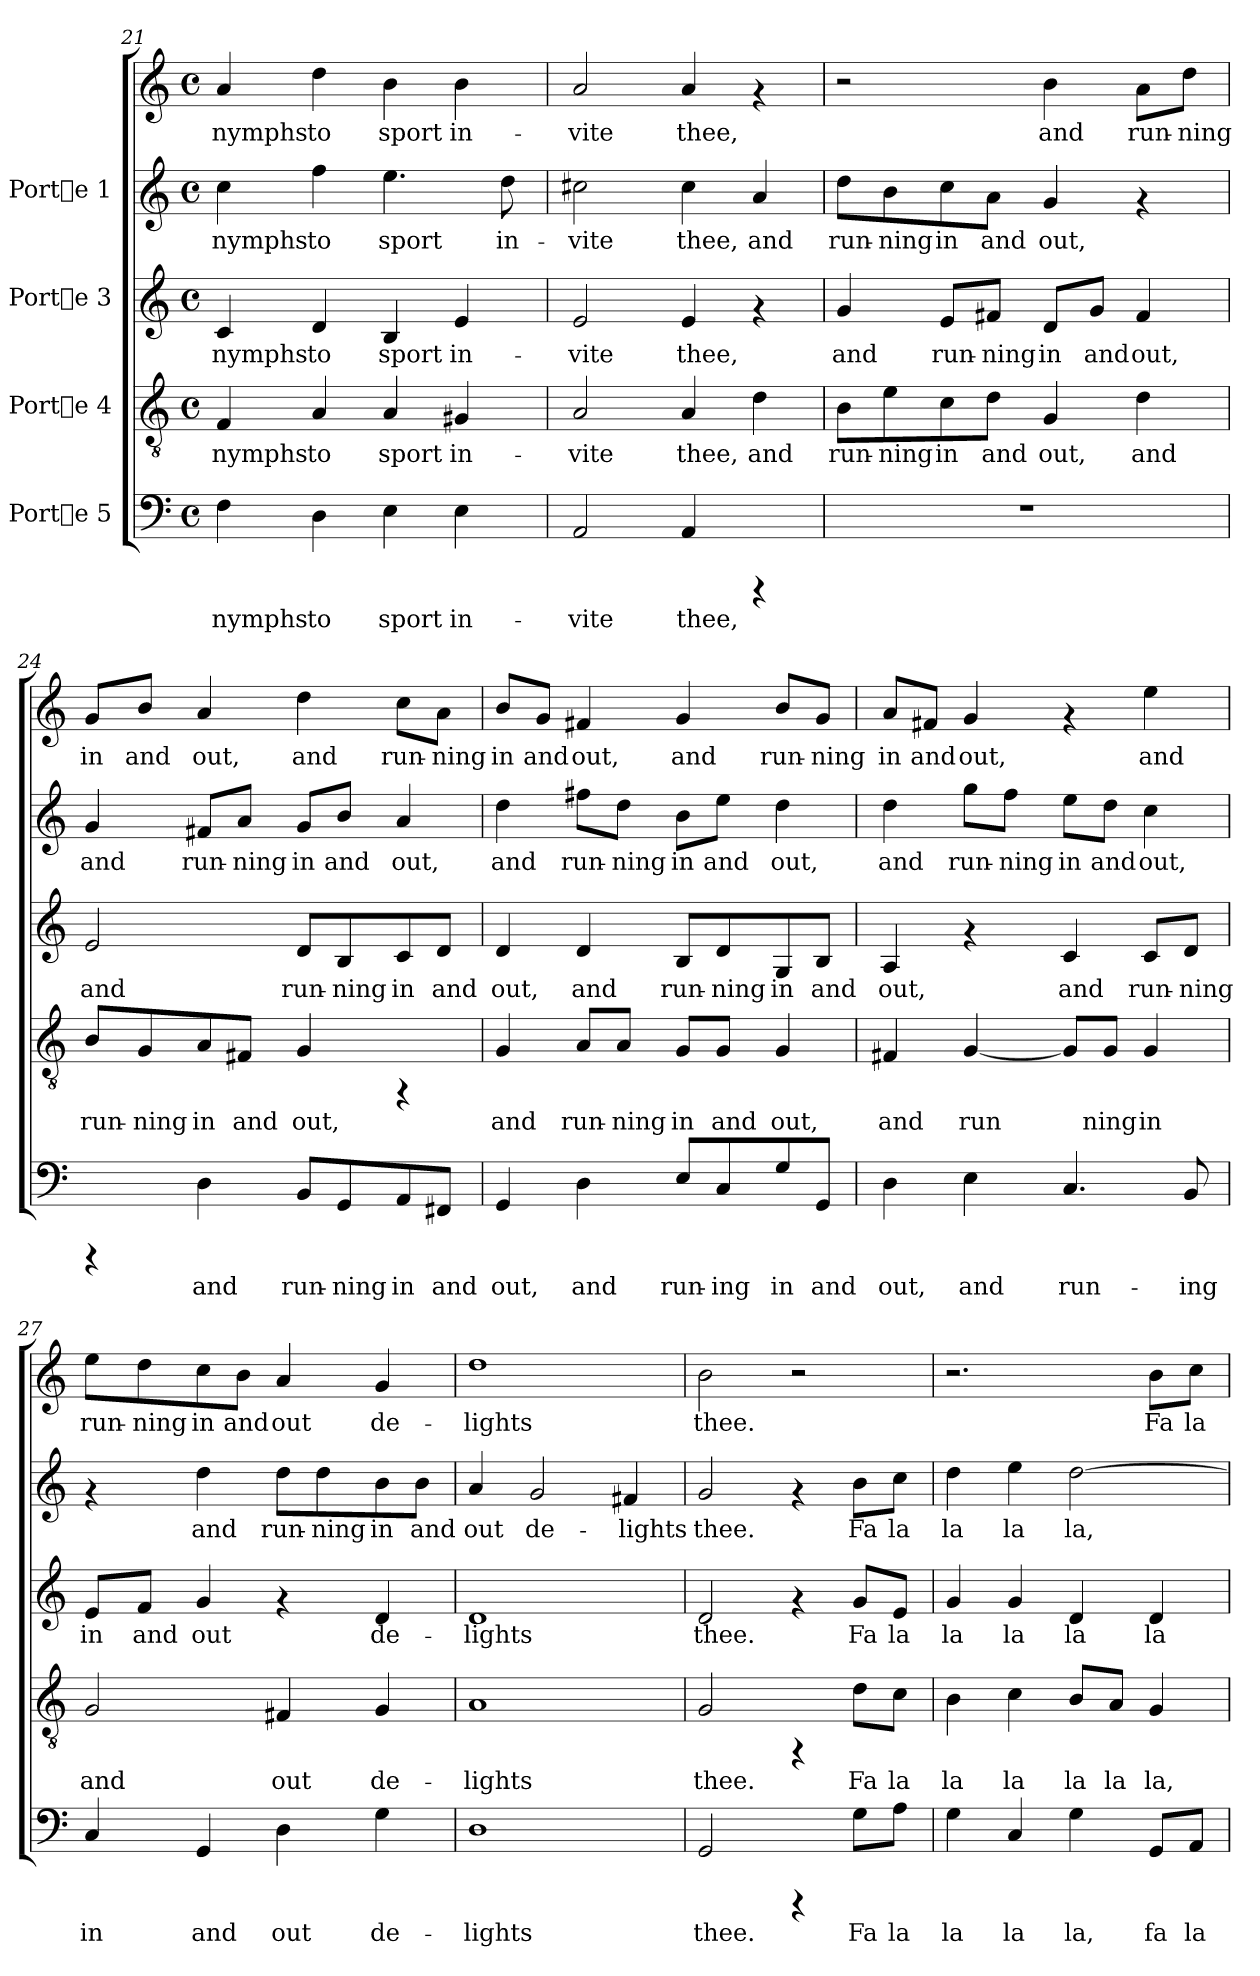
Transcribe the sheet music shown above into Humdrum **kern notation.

**kern	**text	**kern	**text	**kern	**text	**kern	**text	**kern	**text
*part4	*part4	*part3	*part3	*part2	*part2	*part1	*part1	*part1	*part1
*staff5	*staff5	*staff4	*staff4	*staff3	*staff3	*staff2	*staff2	*staff1	*staff1
*I"Porte 5	*	*I"Porte 4	*	*I"Porte 3	*	*I"Porte 1	*	*	*
*clefF4	*	*clefGv2	*	*clefG2	*	*clefG2	*	*clefG2	*
*M4/4	*	*M4/4	*	*M4/4	*	*M4/4	*	*M4/4	*
*met(c)	*	*met(c)	*	*met(c)	*	*met(c)	*	*met(c)	*
=21	=21	=21	=21	=21	=21	=21	=21	=21	=21
!	!LO:LY:b:cj	!	!LO:LY:b:cj	!	!LO:LY:b:cj	!	!LO:LY:b:cj	!	!LO:LY:b:cj
4F\	nymphs	4F/	nymphs	4c/	nymphs	4cc\	-nymphs	4a/	nymphs
!	!LO:LY:b:cj	!	!LO:LY:b:cj	!	!LO:LY:b:cj	!	!LO:LY:b:cj	!	!LO:LY:b:cj
4D\	to	4A/	to	4d/	to	4ff\	to	4dd\	to
!	!LO:LY:b:cj	!	!LO:LY:b:cj	!	!LO:LY:b:cj	!	!LO:LY:b:cj	!	!LO:LY:b:cj
4E\	sport	4A/	sport	4B/	sport	4.ee\	sport	4b\	sport
!	!LO:LY:b:cj	!	!LO:LY:b:cj	!	!LO:LY:b:cj	!	!	!	!LO:LY:b:cj
4E\	in-	4G#X/	in-	4e/	in-	.	.	4b\	in-
!	!	!	!	!	!	!	!LO:LY:b:cj	!	!
.	.	.	.	.	.	8dd\	in-	.	.
!!LO:PB:g=z
=22	=22	=22	=22	=22	=22	=22	=22	=22	=22
!	!LO:LY:b:cj	!	!LO:LY:b:cj	!	!LO:LY:b:cj	!	!LO:LY:b:cj	!	!LO:LY:b:cj
2AA/	-vite	2A/	-vite	2e/	-vite	2cc#X\	vite	2a/	-vite
!	!LO:LY:b:cj	!	!LO:LY:b:cj	!	!LO:LY:b:cj	!	!LO:LY:b:cj	!	!LO:LY:b:cj
4AA/	thee,	4A/	thee,	4e/	thee,	4cc#\	thee,	4a/	thee,
!	!	!	!LO:LY:b:cj	!	!	!	!LO:LY:b:cj	!	!
4rCCC	.	4d\	and	4rf	.	4a/	and	4rf	.
=23	=23	=23	=23	=23	=23	=23	=23	=23	=23
!	!	!	!LO:LY:b:cj	!	!LO:LY:b:cj	!	!LO:LY:b:cj	!	!
1r	.	8B\L	run-	4g/	and	8dd\L	run-	2r	.
!	!	!	!LO:LY:b:cj	!	!	!	!LO:LY:b:cj	!	!
.	.	8e\	-ning	.	.	8b\	-ning	.	.
!	!	!	!LO:LY:b:cj	!	!LO:LY:b:cj	!	!LO:LY:b:cj	!	!
.	.	8c\	in	8e/L	run-	8cc\	in	.	.
!	!	!	!LO:LY:b:cj	!	!LO:LY:b:cj	!	!LO:LY:b:cj	!	!
.	.	8d\J	and	8f#X/J	-ning	8a\J	and	.	.
!	!	!	!LO:LY:b:cj	!	!LO:LY:b:cj	!	!LO:LY:b:cj	!	!LO:LY:b:cj
.	.	4G/	out,	8d/L	in	4g/	out,	4b\	and
!	!	!	!	!	!LO:LY:b:cj	!	!	!	!
.	.	.	.	8g/J	and	.	.	.	.
!	!	!	!LO:LY:b:cj	!	!LO:LY:b:cj	!	!	!	!LO:LY:b:cj
.	.	4d\	and	4f#/	out,	4rf	.	8a\L	run-
!	!	!	!	!	!	!	!	!	!LO:LY:b:cj
.	.	.	.	.	.	.	.	8dd\J	-ning
=24	=24	=24	=24	=24	=24	=24	=24	=24	=24
!	!	!	!LO:LY:b:cj	!	!LO:LY:b:cj	!	!LO:LY:b:cj	!	!LO:LY:b:cj
4rCCC	.	8B/L	run-	2e/	and	4g/	and	8g/L	in
!	!	!	!LO:LY:b:cj	!	!	!	!	!	!LO:LY:b:cj
.	.	8G/	-ning	.	.	.	.	8b/J	and
!	!LO:LY:b:cj	!	!LO:LY:b:cj	!	!	!	!LO:LY:b:cj	!	!LO:LY:b:cj
4D\	and	8A/	in	.	.	8f#X/L	run-	4a/	out,
!	!	!	!LO:LY:b:cj	!	!	!	!LO:LY:b:cj	!	!
.	.	8F#X/J	and	.	.	8a/J	-ning	.	.
!	!LO:LY:b:cj	!	!LO:LY:b:cj	!	!LO:LY:b:cj	!	!LO:LY:b:cj	!	!LO:LY:b:cj
8BB/L	run-	4G/	out,	8d/L	run-	8g/L	in	4dd\	and
!	!LO:LY:b:cj	!	!	!	!LO:LY:b:cj	!	!LO:LY:b:cj	!	!
8GG/	-ning	.	.	8B/	-ning	8b/J	and	.	.
!	!LO:LY:b:cj	!	!	!	!LO:LY:b:cj	!	!LO:LY:b:cj	!	!LO:LY:b:cj
8AA/	in	4rFF	.	8c/	in	4a/	out,	8cc\L	run-
!	!LO:LY:b:cj	!	!	!	!LO:LY:b:cj	!	!	!	!LO:LY:b:cj
8FF#X/J	and	.	.	8d/J	and	.	.	8a\J	-ning
!!LO:LB:g=z
=25	=25	=25	=25	=25	=25	=25	=25	=25	=25
!	!LO:LY:b:cj	!	!LO:LY:b:cj	!	!LO:LY:b:cj	!	!LO:LY:b:cj	!	!LO:LY:b:cj
4GG/	out,	4G/	and	4d/	out,	4dd\	and	8b/L	in
!	!	!	!	!	!	!	!	!	!LO:LY:b:cj
.	.	.	.	.	.	.	.	8g/J	and
!	!LO:LY:b:cj	!	!LO:LY:b:cj	!	!LO:LY:b:cj	!	!LO:LY:b:cj	!	!LO:LY:b:cj
4D\	and	8A/L	run-	4d/	and	8ff#X\L	run-	4f#X/	out,
!	!	!	!LO:LY:b:cj	!	!	!	!LO:LY:b:cj	!	!
.	.	8A/J	-ning	.	.	8dd\J	-ning	.	.
!	!LO:LY:b:cj	!	!LO:LY:b:cj	!	!LO:LY:b:cj	!	!LO:LY:b:cj	!	!LO:LY:b:cj
8E/L	run-	8G/L	in	8B/L	run-	8b\L	in	4g/	and
!	!LO:LY:b:cj	!	!LO:LY:b:cj	!	!LO:LY:b:cj	!	!LO:LY:b:cj	!	!
8C/	-ing	8G/J	and	8d/	-ning	8ee\J	and	.	.
!	!LO:LY:b:cj	!	!LO:LY:b:cj	!	!LO:LY:b:cj	!	!LO:LY:b:cj	!	!LO:LY:b:cj
8G/	in	4G/	out,	8G/	in	4dd\	out,	8b/L	run-
!	!LO:LY:b:cj	!	!	!	!LO:LY:b:cj	!	!	!	!LO:LY:b:cj
8GG/J	and	.	.	8B/J	and	.	.	8g/J	-ning
=26	=26	=26	=26	=26	=26	=26	=26	=26	=26
!	!LO:LY:b:cj	!	!LO:LY:b:cj	!	!LO:LY:b:cj	!	!LO:LY:b:cj	!	!LO:LY:b:cj
4D\	out,	4F#X/	and	4A/	out,	4dd\	and	8a/L	in
!	!	!	!	!	!	!	!	!	!LO:LY:b:cj
.	.	.	.	.	.	.	.	8f#X/J	and
!	!LO:LY:b:cj	!	!LO:LY:b:cj	!	!	!	!LO:LY:b:cj	!	!LO:LY:b:cj
4E\	and	[<4G/	run-	4rf	.	8gg\L	run-	4g/	out,
!	!	!	!	!	!	!	!LO:LY:b:cj	!	!
.	.	.	.	.	.	8ff\J	-ning	.	.
!	!LO:LY:b:cj	!	!LO:LY:b:cj	!	!LO:LY:b:cj	!	!LO:LY:b:cj	!	!
4.C/	run-	8G/L]	-	4c/	and	8ee\L	in	4rf	.
!	!	!	!LO:LY:b:cj	!	!	!	!LO:LY:b:cj	!	!
.	.	8G/J	ning	.	.	8dd\J	and	.	.
!	!	!	!LO:LY:b:cj	!	!LO:LY:b:cj	!	!LO:LY:b:cj	!	!LO:LY:b:cj
.	.	4G/	in	8c/L	run-	4cc\	out,	4ee\	and
!	!LO:LY:b:cj	!	!	!	!LO:LY:b:cj	!	!	!	!
8BB/	-ing	.	.	8d/J	-ning	.	.	.	.
=27	=27	=27	=27	=27	=27	=27	=27	=27	=27
!	!LO:LY:b:cj	!	!LO:LY:b:cj	!	!LO:LY:b:cj	!	!	!	!LO:LY:b:cj
4C/	in	2G/	and	8e/L	in	4rf	.	8ee\L	run-
!	!	!	!	!	!LO:LY:b:cj	!	!	!	!LO:LY:b:cj
.	.	.	.	8f/J	and	.	.	8dd\	-ning
!	!LO:LY:b:cj	!	!	!	!LO:LY:b:cj	!	!LO:LY:b:cj	!	!LO:LY:b:cj
4GG/	and	.	.	4g/	out	4dd\	-and	8cc\	in
!	!	!	!	!	!	!	!	!	!LO:LY:b:cj
.	.	.	.	.	.	.	.	8b\J	and
!	!LO:LY:b:cj	!	!LO:LY:b:cj	!	!	!	!LO:LY:b:cj	!	!LO:LY:b:cj
4D\	out	4F#X/	out	4rf	.	8dd\L	run-	4a/	out
!	!	!	!	!	!	!	!LO:LY:b:cj	!	!
.	.	.	.	.	.	8dd\	-ning	.	.
!	!LO:LY:b:cj	!	!LO:LY:b:cj	!	!LO:LY:b:cj	!	!LO:LY:b:cj	!	!LO:LY:b:cj
4G\	de-	4G/	de-	4d/	de-	8b\	in	4g/	de-
!	!	!	!	!	!	!	!LO:LY:b:cj	!	!
.	.	.	.	.	.	8b\J	and	.	.
!!LO:LB:g=z
=28	=28	=28	=28	=28	=28	=28	=28	=28	=28
!	!LO:LY:b:cj	!	!LO:LY:b:cj	!	!LO:LY:b:cj	!	!LO:LY:b:cj	!	!LO:LY:b:cj
1D	-lights	1A	-lights	1d	-lights	4a/	out	1dd	lights
!	!	!	!	!	!	!	!LO:LY:b:cj	!	!
.	.	.	.	.	.	2g/	de-	.	.
!	!	!	!	!	!	!	!LO:LY:b:cj	!	!
.	.	.	.	.	.	4f#X/	-lights	.	.
=29	=29	=29	=29	=29	=29	=29	=29	=29	=29
!	!LO:LY:b:cj	!	!LO:LY:b:cj	!	!LO:LY:b:cj	!	!LO:LY:b:cj	!	!LO:LY:b:cj
2GG/	thee.	2G/	thee.	2d/	thee.	2g/	thee.	2b\	thee.
4rCCC	.	4rFF	.	4rf	.	4rf	.	2r	.
!	!LO:LY:b:cj	!	!LO:LY:b:cj	!	!LO:LY:b:cj	!	!LO:LY:b:cj	!	!
8G\L	Fa	8d\L	Fa	8g/L	Fa	8b\L	Fa	.	.
!	!LO:LY:b:cj	!	!LO:LY:b:cj	!	!LO:LY:b:cj	!	!LO:LY:b:cj	!	!
8A\J	la	8c\J	la	8e/J	la	8cc\J	la	.	.
=30	=30	=30	=30	=30	=30	=30	=30	=30	=30
!	!LO:LY:b:cj	!	!LO:LY:b:cj	!	!LO:LY:b:cj	!	!LO:LY:b:cj	!	!
4G\	la	4B\	la	4g/	la	4dd\	la	2.r	.
!	!LO:LY:b:cj	!	!LO:LY:b:cj	!	!LO:LY:b:cj	!	!LO:LY:b:cj	!	!
4C/	la	4c\	la	4g/	la	4ee\	la	.	.
!	!LO:LY:b:cj	!	!LO:LY:b:cj	!	!LO:LY:b:cj	!	!LO:LY:b:cj	!	!
4G\	la,	8B/L	la	4d/	la	[>2dd\	la,	.	.
!	!	!	!LO:LY:b:cj	!	!	!	!	!	!
.	.	8A/J	la	.	.	.	.	.	.
!	!LO:LY:b:cj	!	!LO:LY:b:cj	!	!LO:LY:b:cj	!	!	!	!LO:LY:b:cj
8GG/L	fa	4G/	la,	4d/	la	.	.	8b\L	Fa
!	!LO:LY:b:cj	!	!	!	!	!	!	!	!LO:LY:b:cj
8AA/J	la	.	.	.	.	.	.	8cc\J	la
=	=	=	=	=	=	=	=	=	=
*-	*-	*-	*-	*-	*-	*-	*-	*-	*-
